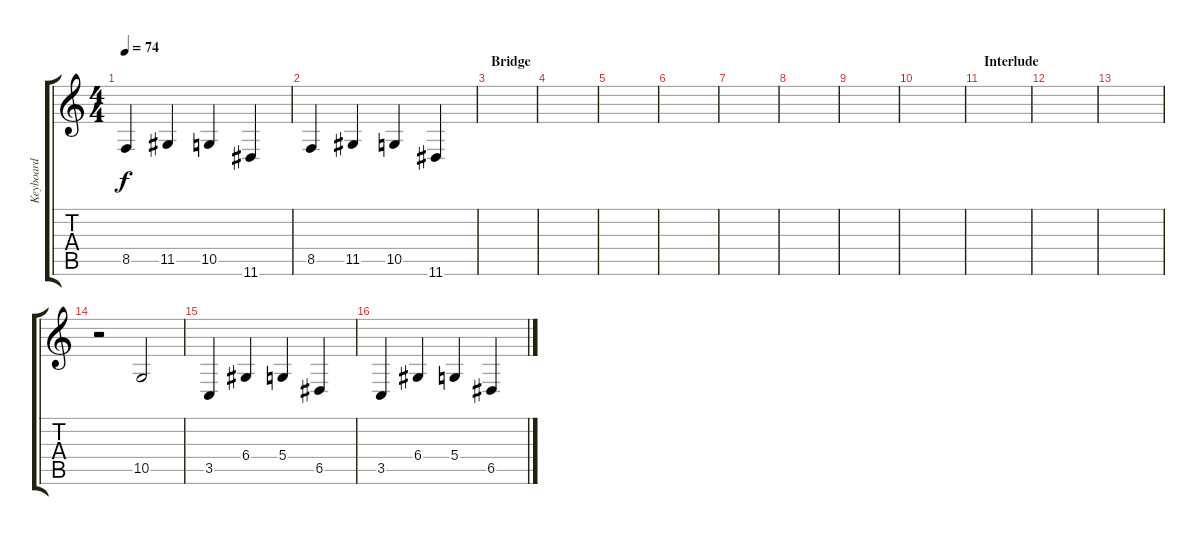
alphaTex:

\track ("Keyboard" "Keyboard") {instrument stringensemble2}
\staff {score tabs}
\tuning (E4 B3 G3 D3 A2 E2) {hide}
\ts (4 4)
\tempo 74
\clef g2
\ks c
8.5.4{dy f} 11.5.4 10.5.4 11.6.4 |
8.5.4 11.5.4 10.5.4 11.6.4 |
\section ("" "Bridge")
|
|
|
|
|
|
|
|
\section ("" "Interlude")
|
|
|
r.2{volume 6} 10.5.2{volume 13} |
3.5.4 6.4.4 5.4.4 6.5.4 |
3.5.4 6.4.4 5.4.4 6.5.4
